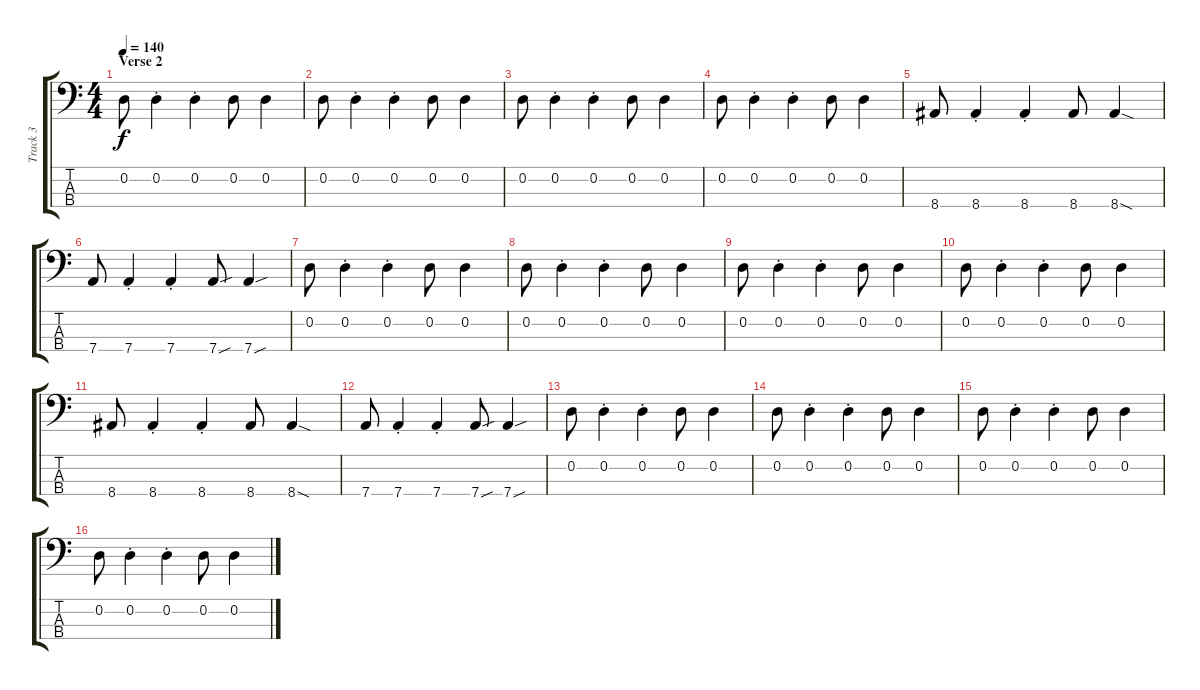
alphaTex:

\track ("Track 3" "Track 3") {instrument electricbasspick}
\staff {score tabs}
\tuning (G2 D2 A1 D1) {hide}
\ts (4 4)
\section ("" "Verse 2")
\tempo 140
\clef f4
\ks c
0.2.8{dy f} 0.2{st}.4 0.2{st}.4 0.2.8 0.2.4 |
0.2.8 0.2{st}.4 0.2{st}.4 0.2.8 0.2.4 |
0.2.8 0.2{st}.4 0.2{st}.4 0.2.8 0.2.4 |
0.2.8 0.2{st}.4 0.2{st}.4 0.2.8 0.2.4 |
8.4.8 8.4{st}.4 8.4{st}.4 8.4.8 8.4{sod}.4 |
7.4.8 7.4{st}.4 7.4{st}.4 7.4{sou}.8 7.4{sou}.4 |
0.2.8 0.2{st}.4 0.2{st}.4 0.2.8 0.2.4 |
0.2.8 0.2{st}.4 0.2{st}.4 0.2.8 0.2.4 |
0.2.8 0.2{st}.4 0.2{st}.4 0.2.8 0.2.4 |
0.2.8 0.2{st}.4 0.2{st}.4 0.2.8 0.2.4 |
8.4.8 8.4{st}.4 8.4{st}.4 8.4.8 8.4{sod}.4 |
7.4.8 7.4{st}.4 7.4{st}.4 7.4{sou}.8 7.4{sou}.4 |
0.2.8 0.2{st}.4 0.2{st}.4 0.2.8 0.2.4 |
0.2.8 0.2{st}.4 0.2{st}.4 0.2.8 0.2.4 |
0.2.8 0.2{st}.4 0.2{st}.4 0.2.8 0.2.4 |
0.2.8 0.2{st}.4 0.2{st}.4 0.2.8 0.2.4
